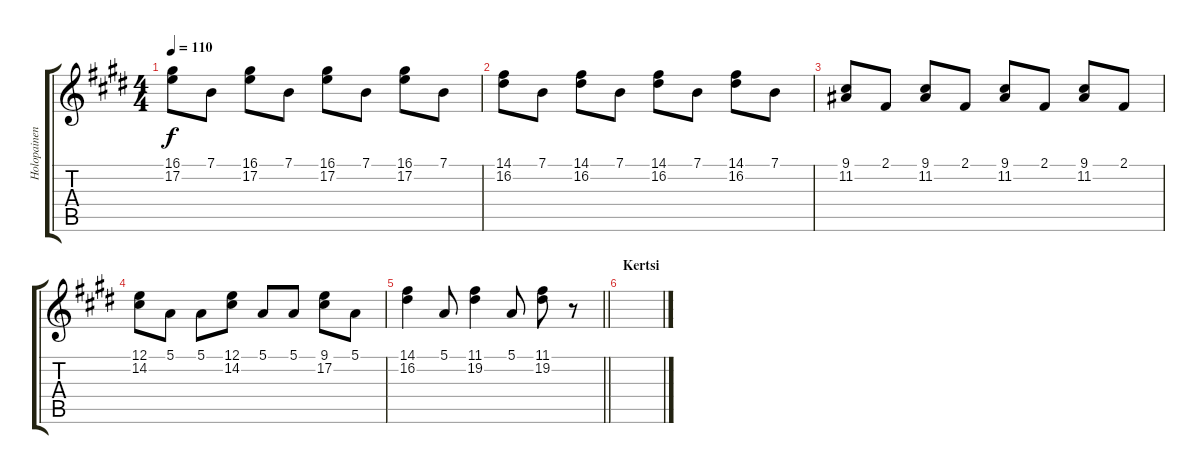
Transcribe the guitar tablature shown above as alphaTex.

\track ("Holopainen I" "Holopainen") {instrument brightacousticpiano}
\staff {score tabs}
\tuning (E4 B3 G3 D3 A2 E2) {hide}
\ts (4 4)
\tempo 110
\clef g2
\ks c#minor
(16.1 17.2).8{dy f} 7.1.8 (16.1 17.2).8 7.1.8 (16.1 17.2).8 7.1.8 (16.1 17.2).8 7.1.8 |
(14.1 16.2).8 7.1.8 (14.1 16.2).8 7.1.8 (14.1 16.2).8 7.1.8 (14.1 16.2).8 7.1.8 |
(9.1 11.2).8 2.1.8 (9.1 11.2).8 2.1.8 (9.1 11.2).8 2.1.8 (9.1 11.2).8 2.1.8 |
(12.1 14.2).8 5.1.8 5.1.8 (12.1 14.2).8 5.1.8 5.1.8 (9.1 17.2).8 5.1.8 |
\barLineRight lightlight
(14.1 16.2).4 5.1.8 (11.1 19.2).4 5.1.8 (11.1 19.2).8 r.8 |
\section ("" "Kertsi")
